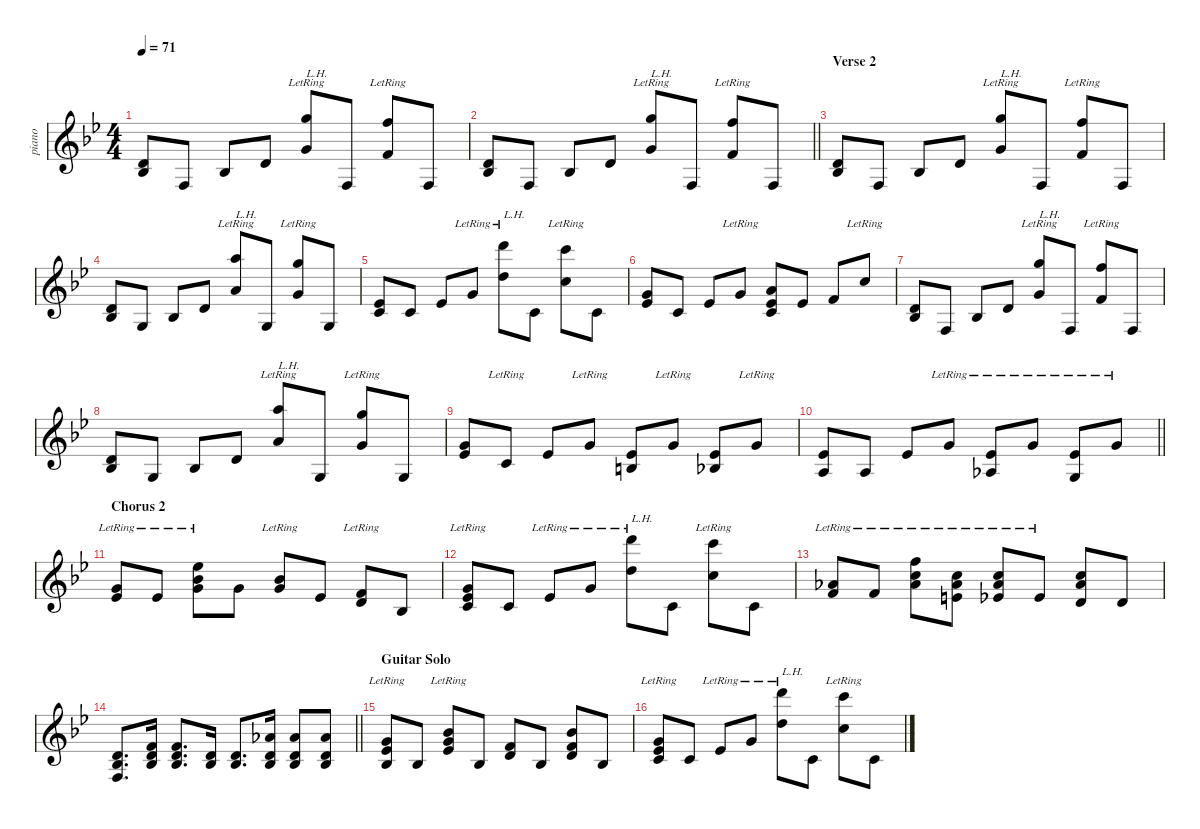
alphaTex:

\defaultSystemsLayout 8
\hideDynamics
\bracketExtendMode nobrackets
\otherSystemsTrackNameOrientation horizontal
\track ("Piano (RH)-hid" "piano") {instrument acousticgrandpiano}
\staff {score}
\tuning (F4 C4 F3 C3 F2 C2)
\ts (4 4)
\tempo 71
\clef g2
\ks gminor
(9.3{acc forcenatural} 10.4{acc b}).8{dy f} 5.4{acc forcenatural}.8 5.3{acc b}.8 9.3{acc forcenatural}.8 (14.1{lr acc forcenatural} 14.3{acc forcenatural}).8{txt "L.H." dy mp} 0.3{acc forcenatural}.8{dy f} (17.2{lr acc forcenatural} 0.1{acc forcenatural}).8{dy mp} 0.3{acc forcenatural}.8{dy f} |
\barLineRight lightlight
(2.2{acc forcenatural} 5.3{acc b}).8 5.4{acc forcenatural}.8 5.3{acc b}.8 9.3{acc forcenatural}.8 (14.1{lr acc forcenatural} 14.3{acc forcenatural}).8{txt "L.H." dy mf} 0.3{acc forcenatural}.8{dy f} (17.2{lr acc forcenatural} 0.1{acc forcenatural}).8{dy mf} 0.3{acc forcenatural}.8{dy f} |
\section ("" "Verse 2")
(2.2{acc forcenatural} 5.3{acc b}).8 5.4{acc forcenatural}.8 5.3{acc b}.8 9.3{acc forcenatural}.8 (14.1{lr acc forcenatural} 14.3{acc forcenatural}).8{txt "L.H."} 0.3{acc forcenatural}.8 (17.2{lr acc forcenatural} 0.1{acc forcenatural}).8 0.3{acc forcenatural}.8 |
(2.2{acc forcenatural} 5.3{acc b}).8 2.3{acc forcenatural}.8 5.3{acc b}.8 9.3{acc forcenatural}.8 (16.1{lr acc forcenatural} 16.3{acc forcenatural}).8{txt "L.H."} 14.5{acc forcenatural}.8 (14.1{lr acc forcenatural} 14.3{acc forcenatural}).8 14.5{acc forcenatural}.8 |
(0.2{acc forcenatural} 10.3{acc b}).8 0.2{acc forcenatural}.8 3.2{acc b}.8 7.2{lr acc forcenatural}.8 (21.1{lr acc forcenatural} 21.3{acc forcenatural}).8{txt "L.H."} 0.2{acc forcenatural}.8 (19.1{lr acc forcenatural} 19.3{acc forcenatural}).8 0.2{acc forcenatural}.8 |
(2.1{acc forcenatural} 3.2{acc b}).8 0.2{acc forcenatural}.8 3.2{acc b}.8 2.1{lr acc forcenatural}.8 (7.3{acc forcenatural} 4.1{acc forcenatural} 3.2{acc b}).8 3.2{acc b}.8 5.2{acc forcenatural}.8 7.1{lr acc forcenatural}.8 |
(9.3{acc forcenatural} 10.4{acc b}).8 5.4{acc forcenatural}.8 5.3{acc b}.8 9.3{acc forcenatural}.8 (14.1{lr acc forcenatural} 14.3{acc forcenatural}).8{txt "L.H."} 0.3{acc forcenatural}.8 (17.2{lr acc forcenatural} 0.1{acc forcenatural}).8 0.3{acc forcenatural}.8 |
(2.2{acc forcenatural} 5.3{acc b}).8 2.3{acc forcenatural}.8 5.3{acc b}.8 9.3{acc forcenatural}.8 (16.1{lr acc forcenatural} 16.3{acc forcenatural}).8{txt "L.H."} 14.5{acc forcenatural}.8 (14.1{lr acc forcenatural} 14.3{acc forcenatural}).8 2.3{acc forcenatural}.8 |
(2.1{acc forcenatural} 3.2{acc b}).8 0.2{lr acc forcenatural}.8 3.2{acc b}.8 2.1{lr acc forcenatural}.8 (3.2{acc b} 6.3{acc forcenatural}).8 2.1{lr acc forcenatural}.8 (3.2{acc b} 5.3{acc b}).8 2.1{lr acc forcenatural}.8 |
\barLineRight lightlight
(3.2{acc b} 4.3{acc forcenatural}).8 4.3{acc forcenatural}.8 3.2{acc b}.8 2.1{lr acc forcenatural}.8 (3.2{lr acc b} 3.3{acc b}).8 2.1{lr acc forcenatural}.8 (3.2{lr acc b} 2.3{acc forcenatural}).8 2.1{lr acc forcenatural}.8 |
\section ("" "Chorus 2")
(2.1{acc forcenatural} 3.2{lr acc b}).8 3.2{lr acc b}.8 (10.1{lr acc b} 10.2{lr acc b} 14.3{acc forcenatural}).8 14.3{acc forcenatural}.8 (10.2{lr acc b} 14.3{acc forcenatural}).8 10.3{acc b}.8 (0.1{acc forcenatural} 9.3{lr acc forcenatural}).8 10.4{acc b}.8 |
(0.2{acc forcenatural} 14.3{lr acc forcenatural} 15.4{lr acc b}).8 0.2{acc forcenatural}.8 3.2{lr acc b}.8 2.1{lr acc forcenatural}.8 (21.1{lr acc forcenatural} 21.3{acc forcenatural}).8{txt "L.H."} 0.2{acc forcenatural}.8 (19.1{lr acc forcenatural} 19.3{acc forcenatural}).8 0.2{acc forcenatural}.8 |
(8.2{acc b} 0.1{lr acc forcenatural}).8 0.1{lr acc forcenatural}.8 (12.1{acc forcenatural} 12.2{lr acc forcenatural} 15.3{lr acc b}).8 (12.2{lr acc forcenatural} 15.3{acc b} 16.4{acc forcenatural}).8 (12.2{lr acc forcenatural} 15.3{acc b} 15.4{lr acc b}).8 15.4{lr acc b}.8 (7.1{acc forcenatural} 8.2{acc b} 9.3{acc forcenatural}).8 2.2{acc forcenatural}.8 |
\barLineRight lightlight
(5.4{acc forcenatural} 2.2{acc forcenatural} 5.3{acc b}).8{d} (0.1{acc forcenatural} 2.2{acc forcenatural} 5.3{acc b}).16 (0.1{acc forcenatural} 2.2{acc forcenatural} 5.3{acc b}).8{d} (2.2{acc forcenatural} 5.3{acc b}).16 (2.2{acc forcenatural} 5.3{acc b}).8{d} (3.1{acc b} 2.2{acc forcenatural} 5.3{acc b}).16 (3.1{acc b} 2.2{acc forcenatural} 5.3{acc b}).8 (3.1{acc b} 2.2{acc forcenatural} 5.3{acc b}).8 |
\section ("" "Guitar Solo")
(2.1{acc forcenatural} 3.2{lr acc b} 5.3{acc b}).8 5.3{acc b}.8 (17.3{lr acc b} 2.1{acc forcenatural} 3.2{acc b}).8 5.3{acc b}.8 (0.1{acc forcenatural} 2.2{acc forcenatural}).8 5.3{acc b}.8 (0.1{acc forcenatural} 10.2{acc b} 9.3{acc forcenatural}).8 10.4{acc b}.8 |
(0.2{acc forcenatural} 14.3{lr acc forcenatural} 15.4{lr acc b}).8 0.2{acc forcenatural}.8 3.2{lr acc b}.8 2.1{lr acc forcenatural}.8 (21.1{lr acc forcenatural} 21.3{acc forcenatural}).8{txt "L.H."} 0.2{acc forcenatural}.8 (19.1{lr acc forcenatural} 19.3{acc forcenatural}).8 0.2{acc forcenatural}.8
